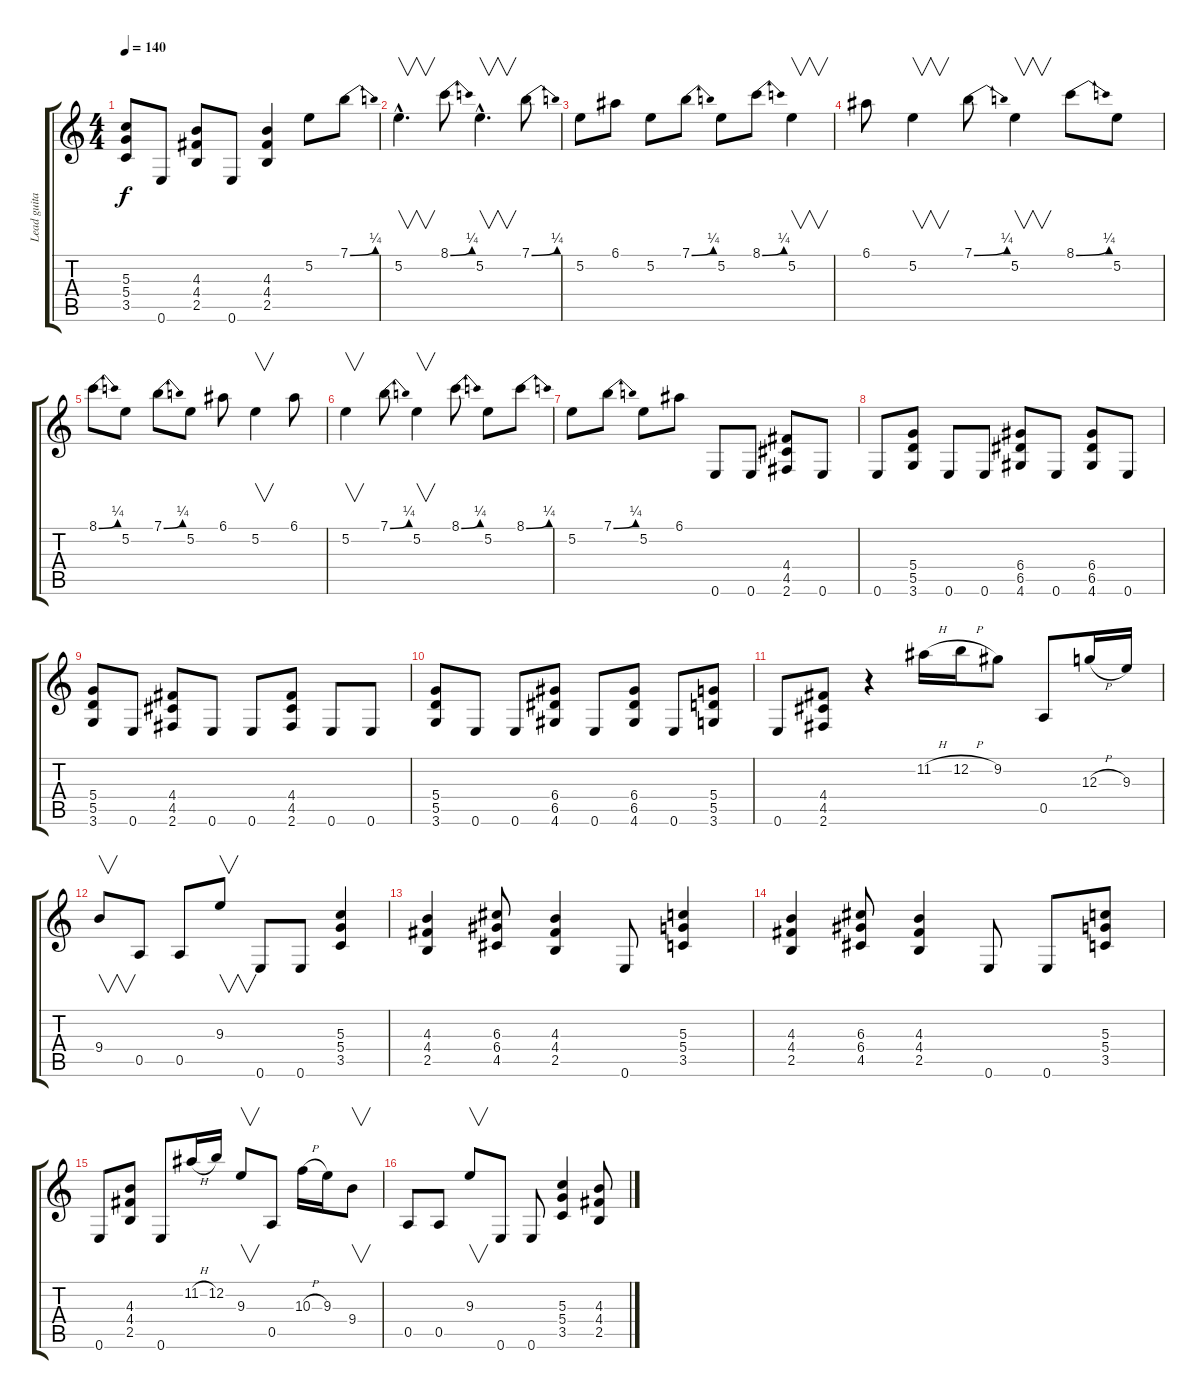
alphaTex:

\track ("Lead guitar" "Lead guita") {instrument overdrivenguitar}
\staff {score tabs}
\tuning (E4 B3 G3 D3 A2 E2) {hide}
\ts (4 4)
\tempo 140
\clef g2
\ks c
(5.3 5.4 3.5).8{dy f} 0.6.8 (4.3 4.4 2.5).8 0.6.8 (4.3 4.4 2.5).4 5.2.8 7.1{be (bend 0 0 60 1)}.8 |
5.2{hac}.4{v d} 8.1{be (bend 0 0 60 1)}.8 5.2{hac}.4{v d} 7.1{be (bend 0 0 60 1)}.8 |
5.2.8 6.1.8 5.2.8 7.1{be (bend 0 0 60 1)}.8 5.2.8 8.1{be (bend 0 0 60 1)}.8 5.2.4{v} |
6.1.8 5.2.4{v} 7.1{be (bend 0 0 60 1)}.8 5.2.4{v} 8.1{be (bend 0 0 60 1)}.8 5.2.8 |
8.1{be (bend 0 0 60 1)}.8 5.2.8 7.1{be (bend 0 0 60 1)}.8 5.2.8 6.1.8 5.2.4{v} 6.1.8 |
5.2.4{v} 7.1{be (bend 0 0 60 1)}.8 5.2.4{v} 8.1{be (bend 0 0 60 1)}.8 5.2.8 8.1{be (bend 0 0 60 1)}.8 |
5.2.8 7.1{be (bend 0 0 60 1)}.8 5.2.8 6.1.8 0.6.8 0.6.8 (4.4 4.5 2.6).8 0.6.8 |
0.6.8 (5.4 5.5 3.6).8 0.6.8 0.6.8 (6.4 6.5 4.6).8 0.6.8 (6.4 6.5 4.6).8 0.6.8 |
(5.4 5.5 3.6).8 0.6.8 (4.4 4.5 2.6).8 0.6.8 0.6.8 (4.4 4.5 2.6).8 0.6.8 0.6.8 |
(5.4 5.5 3.6).8 0.6.8 0.6.8 (6.4 6.5 4.6).8 0.6.8 (6.4 6.5 4.6).8 0.6.8 (5.4 5.5 3.6).8 |
0.6.8 (4.4 4.5 2.6).8 r.4 11.2{h}.16 12.2{h}.16 9.2.8 0.5.8 12.3{h}.16 9.3.16 |
9.4.8{v} 0.5.8 0.5.8 9.3.8{v} 0.6.8 0.6.8 (5.3 5.4 3.5).4 |
(4.3 4.4 2.5).4 (6.3 6.4 4.5).8 (4.3 4.4 2.5).4 0.6.8 (5.3 5.4 3.5).4 |
(4.3 4.4 2.5).4 (6.3 6.4 4.5).8 (4.3 4.4 2.5).4 0.6.8 0.6.8 (5.3 5.4 3.5).8 |
0.6.8 (4.3 4.4 2.5).8 0.6.8 11.2{h}.16 12.2.16 9.3.8{v} 0.5.8 10.3{h}.16 9.3.16 9.4.8{v} |
0.5.8 0.5.8 9.3.8{v} 0.6.8 0.6.8 (5.3 5.4 3.5).4 (4.3 4.4 2.5).8
